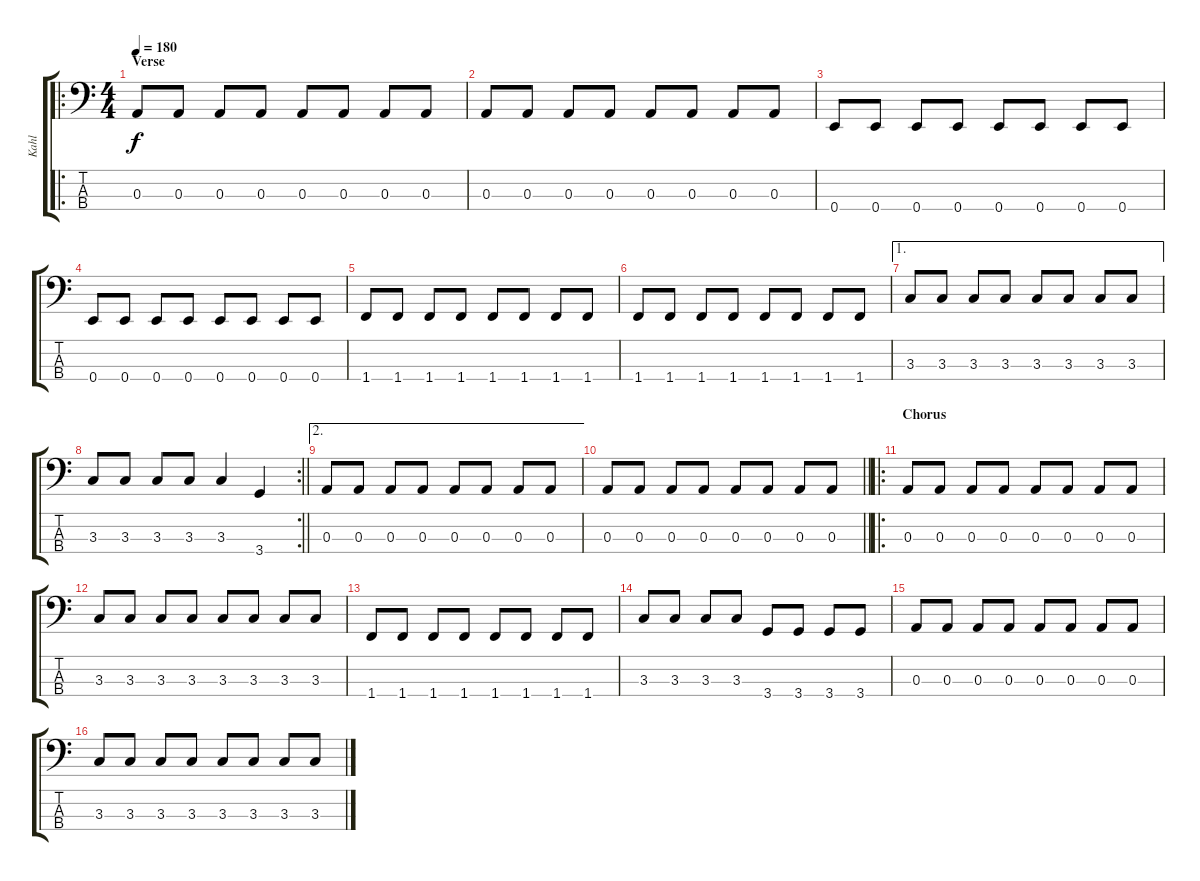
\track ("Kahl" "Kahl") {instrument electricbassfinger}
\staff {score tabs}
\tuning (G2 D2 A1 E1) {hide}
\ro
\ts (4 4)
\section ("" "Verse")
\tempo 180
\clef f4
\ks c
0.3.8{dy f} 0.3.8 0.3.8 0.3.8 0.3.8 0.3.8 0.3.8 0.3.8 |
0.3.8 0.3.8 0.3.8 0.3.8 0.3.8 0.3.8 0.3.8 0.3.8 |
0.4.8 0.4.8 0.4.8 0.4.8 0.4.8 0.4.8 0.4.8 0.4.8 |
0.4.8 0.4.8 0.4.8 0.4.8 0.4.8 0.4.8 0.4.8 0.4.8 |
1.4.8 1.4.8 1.4.8 1.4.8 1.4.8 1.4.8 1.4.8 1.4.8 |
1.4.8 1.4.8 1.4.8 1.4.8 1.4.8 1.4.8 1.4.8 1.4.8 |
\ae 1
3.3.8 3.3.8 3.3.8 3.3.8 3.3.8 3.3.8 3.3.8 3.3.8 |
\rc 2
\barLineRight lightlight
3.3.8 3.3.8 3.3.8 3.3.8 3.3.4 3.4.4 |
\ae 2
0.3.8 0.3.8 0.3.8 0.3.8 0.3.8 0.3.8 0.3.8 0.3.8 |
\barLineRight lightlight
0.3.8 0.3.8 0.3.8 0.3.8 0.3.8 0.3.8 0.3.8 0.3.8 |
\ro
\section ("" "Chorus")
0.3.8 0.3.8 0.3.8 0.3.8 0.3.8 0.3.8 0.3.8 0.3.8 |
3.3.8 3.3.8 3.3.8 3.3.8 3.3.8 3.3.8 3.3.8 3.3.8 |
1.4.8 1.4.8 1.4.8 1.4.8 1.4.8 1.4.8 1.4.8 1.4.8 |
3.3.8 3.3.8 3.3.8 3.3.8 3.4.8 3.4.8 3.4.8 3.4.8 |
0.3.8 0.3.8 0.3.8 0.3.8 0.3.8 0.3.8 0.3.8 0.3.8 |
3.3.8 3.3.8 3.3.8 3.3.8 3.3.8 3.3.8 3.3.8 3.3.8
